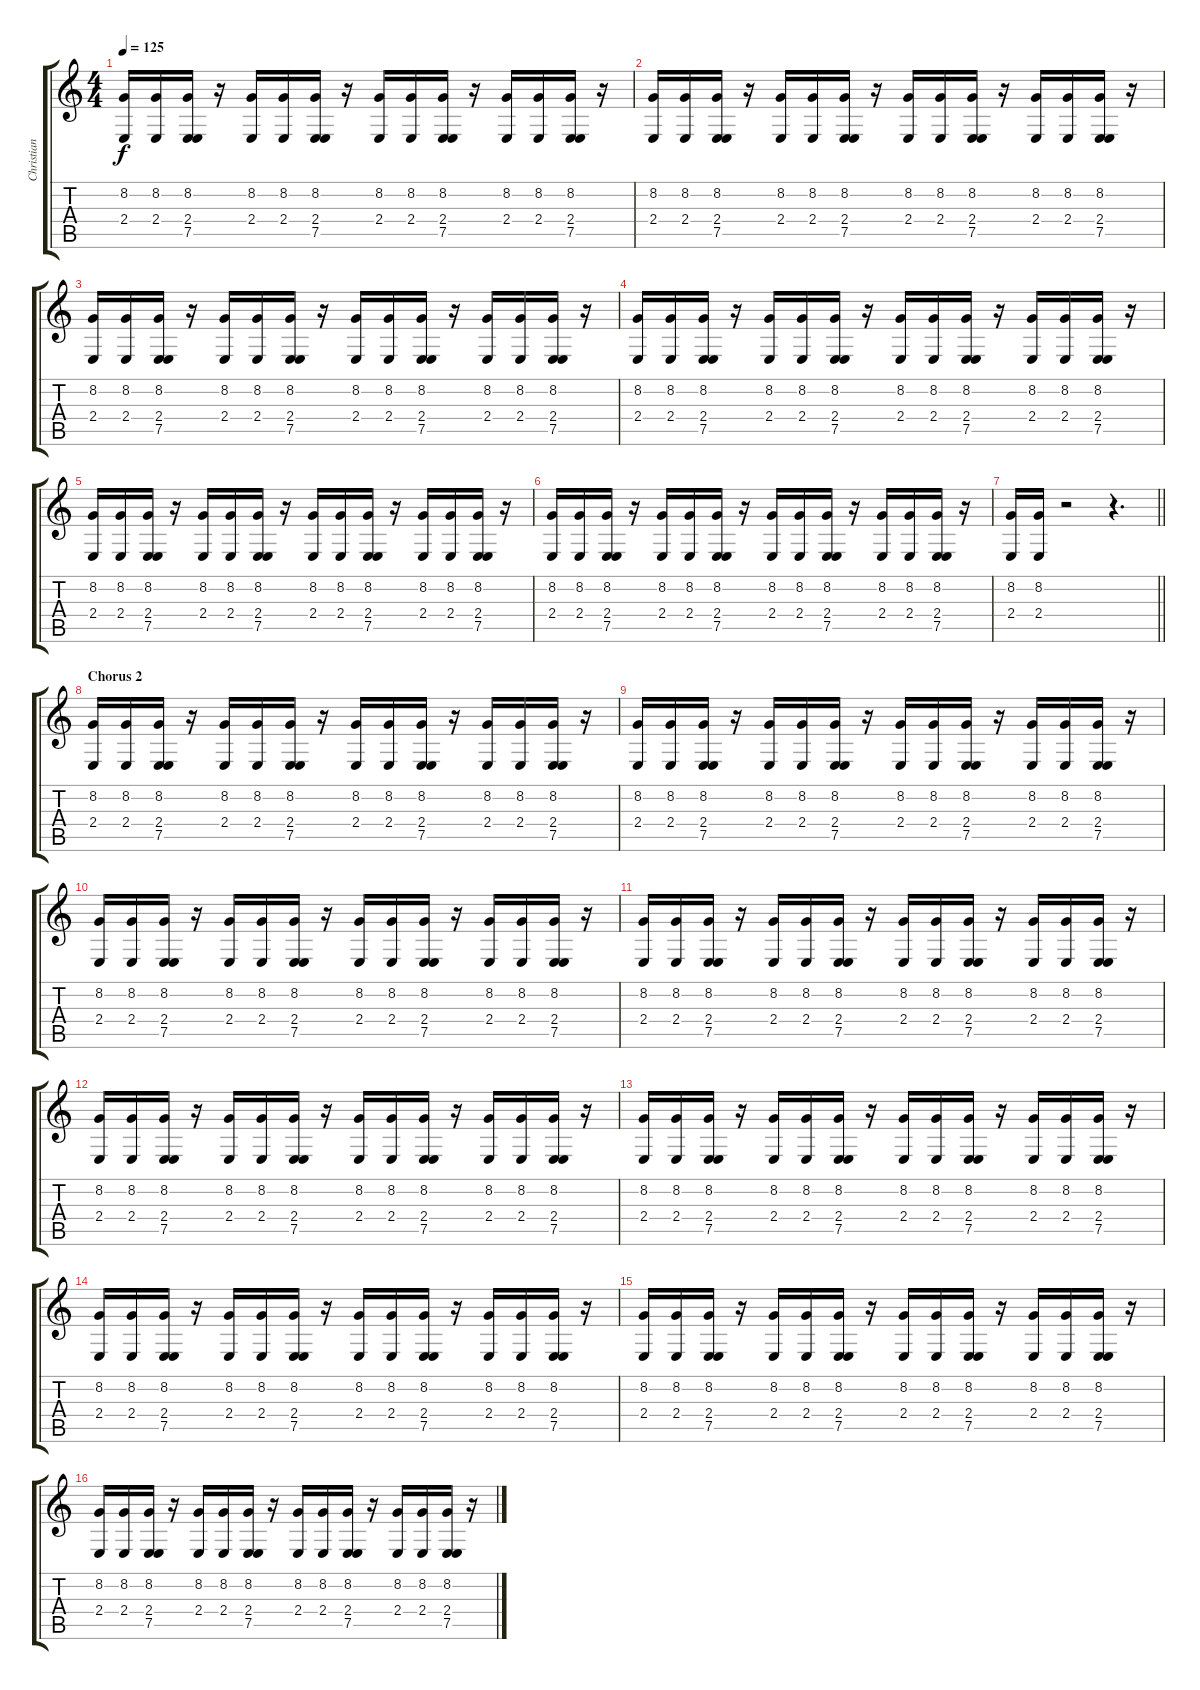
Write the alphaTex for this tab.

\track ("Christian L. (Keyboard)" "Christian ") {instrument pad3polysynth}
\staff {score tabs}
\tuning (E4 B3 G3 D3 A2 E2) {hide}
\ts (4 4)
\tempo 125
\clef g2
\ks c
(8.2 2.4).16{dy f} (8.2 2.4).16 (8.2 2.4 7.5).16 r.16 (8.2 2.4).16 (8.2 2.4).16 (8.2 2.4 7.5).16 r.16 (8.2 2.4).16 (8.2 2.4).16 (8.2 2.4 7.5).16 r.16 (8.2 2.4).16 (8.2 2.4).16 (8.2 2.4 7.5).16 r.16 |
(8.2 2.4).16 (8.2 2.4).16 (8.2 2.4 7.5).16 r.16 (8.2 2.4).16 (8.2 2.4).16 (8.2 2.4 7.5).16 r.16 (8.2 2.4).16 (8.2 2.4).16 (8.2 2.4 7.5).16 r.16 (8.2 2.4).16 (8.2 2.4).16 (8.2 2.4 7.5).16 r.16 |
(8.2 2.4).16 (8.2 2.4).16 (8.2 2.4 7.5).16 r.16 (8.2 2.4).16 (8.2 2.4).16 (8.2 2.4 7.5).16 r.16 (8.2 2.4).16 (8.2 2.4).16 (8.2 2.4 7.5).16 r.16 (8.2 2.4).16 (8.2 2.4).16 (8.2 2.4 7.5).16 r.16 |
(8.2 2.4).16 (8.2 2.4).16 (8.2 2.4 7.5).16 r.16 (8.2 2.4).16 (8.2 2.4).16 (8.2 2.4 7.5).16 r.16 (8.2 2.4).16 (8.2 2.4).16 (8.2 2.4 7.5).16 r.16 (8.2 2.4).16 (8.2 2.4).16 (8.2 2.4 7.5).16 r.16 |
(8.2 2.4).16 (8.2 2.4).16 (8.2 2.4 7.5).16 r.16 (8.2 2.4).16 (8.2 2.4).16 (8.2 2.4 7.5).16 r.16 (8.2 2.4).16 (8.2 2.4).16 (8.2 2.4 7.5).16 r.16 (8.2 2.4).16 (8.2 2.4).16 (8.2 2.4 7.5).16 r.16 |
(8.2 2.4).16 (8.2 2.4).16 (8.2 2.4 7.5).16 r.16 (8.2 2.4).16 (8.2 2.4).16 (8.2 2.4 7.5).16 r.16 (8.2 2.4).16 (8.2 2.4).16 (8.2 2.4 7.5).16 r.16 (8.2 2.4).16 (8.2 2.4).16 (8.2 2.4 7.5).16 r.16 |
\barLineRight lightlight
(8.2 2.4).16 (8.2 2.4).16 r.2 r.4{d} |
\section ("" "Chorus 2")
(8.2 2.4).16 (8.2 2.4).16 (8.2 2.4 7.5).16 r.16 (8.2 2.4).16 (8.2 2.4).16 (8.2 2.4 7.5).16 r.16 (8.2 2.4).16 (8.2 2.4).16 (8.2 2.4 7.5).16 r.16 (8.2 2.4).16 (8.2 2.4).16 (8.2 2.4 7.5).16 r.16 |
(8.2 2.4).16 (8.2 2.4).16 (8.2 2.4 7.5).16 r.16 (8.2 2.4).16 (8.2 2.4).16 (8.2 2.4 7.5).16 r.16 (8.2 2.4).16 (8.2 2.4).16 (8.2 2.4 7.5).16 r.16 (8.2 2.4).16 (8.2 2.4).16 (8.2 2.4 7.5).16 r.16 |
(8.2 2.4).16 (8.2 2.4).16 (8.2 2.4 7.5).16 r.16 (8.2 2.4).16 (8.2 2.4).16 (8.2 2.4 7.5).16 r.16 (8.2 2.4).16 (8.2 2.4).16 (8.2 2.4 7.5).16 r.16 (8.2 2.4).16 (8.2 2.4).16 (8.2 2.4 7.5).16 r.16 |
(8.2 2.4).16 (8.2 2.4).16 (8.2 2.4 7.5).16 r.16 (8.2 2.4).16 (8.2 2.4).16 (8.2 2.4 7.5).16 r.16 (8.2 2.4).16 (8.2 2.4).16 (8.2 2.4 7.5).16 r.16 (8.2 2.4).16 (8.2 2.4).16 (8.2 2.4 7.5).16 r.16 |
(8.2 2.4).16 (8.2 2.4).16 (8.2 2.4 7.5).16 r.16 (8.2 2.4).16 (8.2 2.4).16 (8.2 2.4 7.5).16 r.16 (8.2 2.4).16 (8.2 2.4).16 (8.2 2.4 7.5).16 r.16 (8.2 2.4).16 (8.2 2.4).16 (8.2 2.4 7.5).16 r.16 |
(8.2 2.4).16 (8.2 2.4).16 (8.2 2.4 7.5).16 r.16 (8.2 2.4).16 (8.2 2.4).16 (8.2 2.4 7.5).16 r.16 (8.2 2.4).16 (8.2 2.4).16 (8.2 2.4 7.5).16 r.16 (8.2 2.4).16 (8.2 2.4).16 (8.2 2.4 7.5).16 r.16 |
(8.2 2.4).16 (8.2 2.4).16 (8.2 2.4 7.5).16 r.16 (8.2 2.4).16 (8.2 2.4).16 (8.2 2.4 7.5).16 r.16 (8.2 2.4).16 (8.2 2.4).16 (8.2 2.4 7.5).16 r.16 (8.2 2.4).16 (8.2 2.4).16 (8.2 2.4 7.5).16 r.16 |
(8.2 2.4).16 (8.2 2.4).16 (8.2 2.4 7.5).16 r.16 (8.2 2.4).16 (8.2 2.4).16 (8.2 2.4 7.5).16 r.16 (8.2 2.4).16 (8.2 2.4).16 (8.2 2.4 7.5).16 r.16 (8.2 2.4).16 (8.2 2.4).16 (8.2 2.4 7.5).16 r.16 |
(8.2 2.4).16 (8.2 2.4).16 (8.2 2.4 7.5).16 r.16 (8.2 2.4).16 (8.2 2.4).16 (8.2 2.4 7.5).16 r.16 (8.2 2.4).16 (8.2 2.4).16 (8.2 2.4 7.5).16 r.16 (8.2 2.4).16 (8.2 2.4).16 (8.2 2.4 7.5).16 r.16
